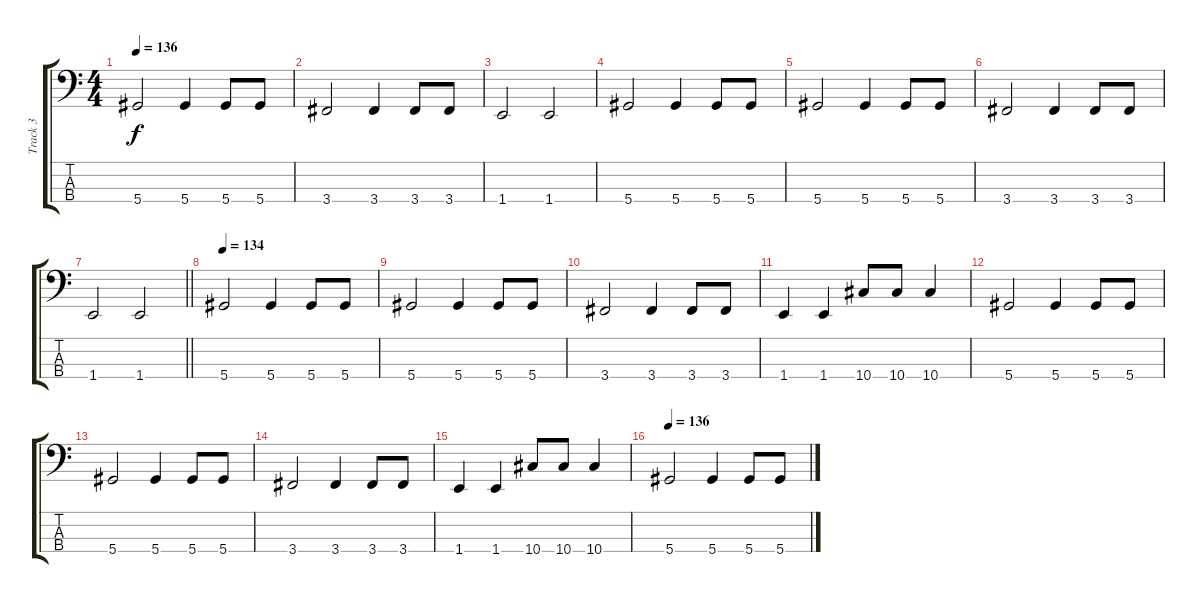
\track ("Track 3" "Track 3") {instrument electricbasspick}
\staff {score tabs}
\tuning (Gb2 Db2 Ab1 Eb1) {hide}
\ts (4 4)
\tempo 136
\clef f4
\ks c
5.4.2{dy f} 5.4.4 5.4.8 5.4.8 |
3.4.2 3.4.4 3.4.8 3.4.8 |
1.4.2 1.4.2 |
5.4.2 5.4.4 5.4.8 5.4.8 |
5.4.2 5.4.4 5.4.8 5.4.8 |
3.4.2 3.4.4 3.4.8 3.4.8 |
\barLineRight lightlight
1.4.2 1.4.2 |
\section ("" "")
\tempo 134
5.4.2 5.4.4 5.4.8 5.4.8 |
5.4.2 5.4.4 5.4.8 5.4.8 |
3.4.2 3.4.4 3.4.8 3.4.8 |
1.4.4 1.4.4 10.4.8 10.4.8 10.4.4 |
5.4.2 5.4.4 5.4.8 5.4.8 |
5.4.2 5.4.4 5.4.8 5.4.8 |
3.4.2 3.4.4 3.4.8 3.4.8 |
1.4.4 1.4.4 10.4.8 10.4.8 10.4.4 |
\tempo 136
5.4.2 5.4.4 5.4.8 5.4.8
